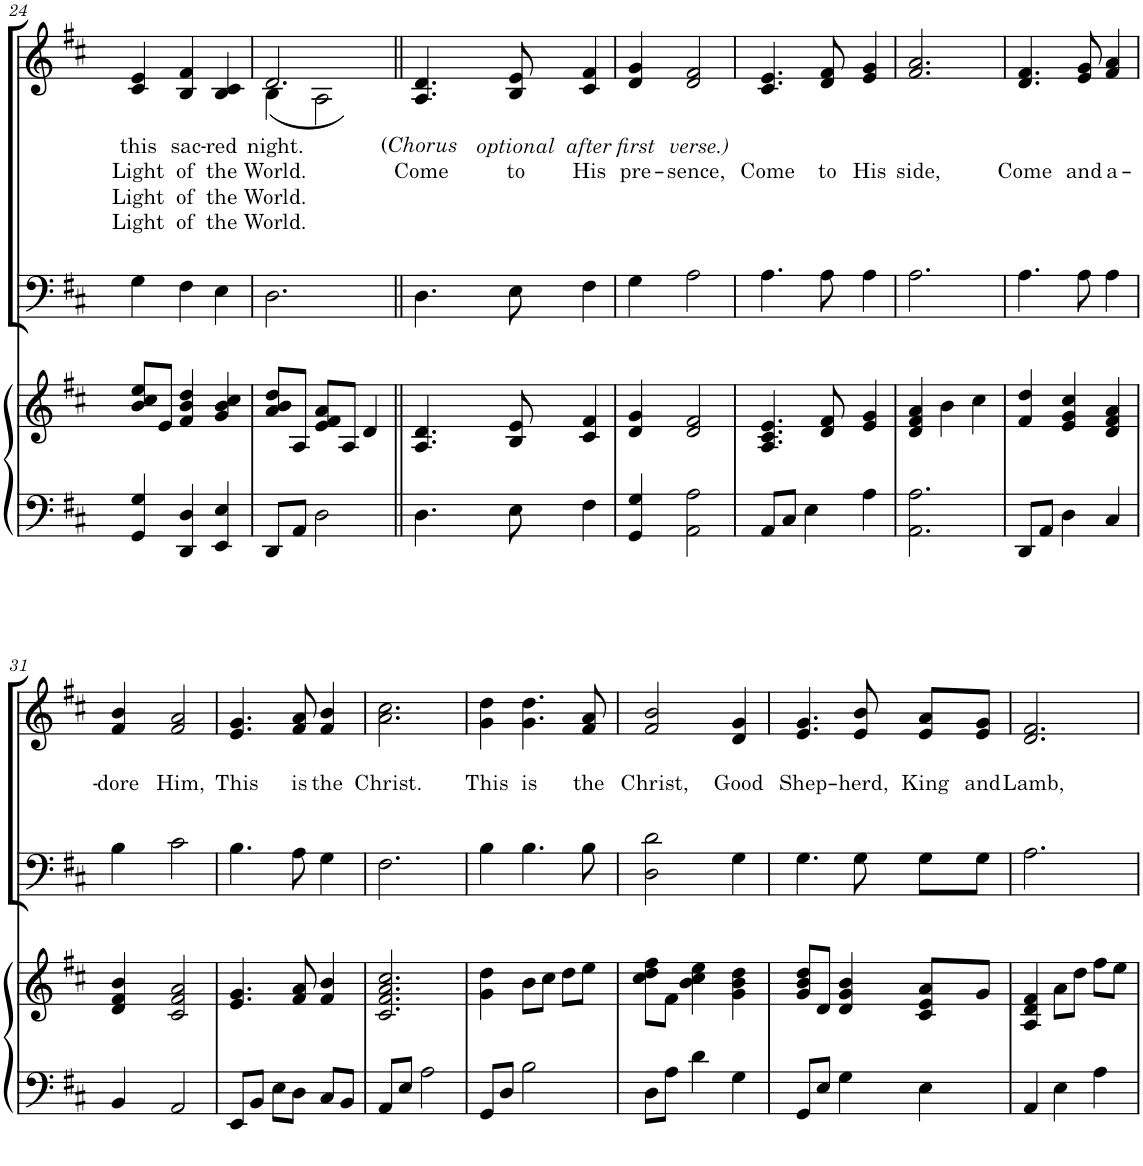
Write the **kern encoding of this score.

**kern	**kern	**kern	**kern	**text	**text	**text	**text
*part3	*part3	*part2	*part1	*part1	*part1	*part1	*part1
*staff4	*staff3	*staff2	*staff1	*staff1	*staff1	*staff1	*staff1
*I"Piano	*	*I"T B	*I"S A	*	*	*	*
*I'Pno	*	*	*	*	*	*	*
!!LO:PB:g=z
*clefF4	*clefG2	*clefF4	*clefG2	*	*	*	*
*k[f#c#]	*k[f#c#]	*k[f#c#]	*k[f#c#]	*	*	*	*
*M3/4	*M3/4	*M3/4	*M3/4	*	*	*	*
=24	=24	=24	=24	=24	=24	=24	=24
!	!	!	!	!LO:LY:b	!LO:LY:b	!LO:LY:b	!LO:LY:b
4GG/ 4G/	8b/ 8cc#/ 8ee/L	4G\	4c#/ 4e/	this	Light	Light	Light
.	8e/J	.	.	.	.	.	.
!	!	!	!	!LO:LY:b	!LO:LY:b	!LO:LY:b	!LO:LY:b
4DD/ 4D/	4f#/ 4b/ 4dd/	4F#\	4B/ 4f#/	sac-	of	of	of
!	!	!	!	!LO:LY:b	!LO:LY:b	!LO:LY:b	!LO:LY:b
4EE/ 4E/	4g/ 4b/ 4cc#/	4E\	4B/ 4c#/	-red	the	the	the
=25	=25	=25	=25	=25	=25	=25	=25
!	!	!	!	!LO:LY:b	!LO:LY:b	!LO:LY:b	!LO:LY:b
*	*	*	*^	*	*	*	*
8DD/L	8a/ 8b/ 8dd/L	2.D\	2.d/	(4B\	night.	World.	World.	World.
8AA/J	8A/J	.	.	.	.	.	.	.
2D\	8e/ 8f#/ 8a/L	.	.	2A\)	.	.	.	.
.	8A/J	.	.	.	.	.	.	.
.	4d/	.	.	.	.	.	.	.
*	*	*	*v	*v	*	*	*	*
=26||	=26||	=26||	=26||	=26||	=26||	=26||	=26||
!	!	!	!	!LO:LY:b	!LO:LY:b	!	!
4.D\	4.A/ 4.d/	4.D\	4.A/ 4.d/	( Chorus	Come	.	.
!	!	!	!	!LO:LY:b	!LO:LY:b	!	!
8E\	8B/ 8e/	8E\	8B/ 8e/	optional	to	.	.
!	!	!	!	!LO:LY:b	!LO:LY:b	!	!
4F#\	4c#/ 4f#/	4F#\	4c#/ 4f#/	after	His	.	.
=27	=27	=27	=27	=27	=27	=27	=27
!	!	!	!	!LO:LY:b	!LO:LY:b	!	!
4GG/ 4G/	4d/ 4g/	4G\	4d/ 4g/	first	pre-	.	.
!	!	!	!	!LO:LY:b	!LO:LY:b	!	!
2AA\ 2A\	2d/ 2f#/	2A\	2d/ 2f#/	verse.)	-sence,	.	.
=28	=28	=28	=28	=28	=28	=28	=28
!	!	!	!	!	!LO:LY:b	!	!
8AA/L	4.A/ 4.c#/ 4.e/	4.A\	4.c#/ 4.e/	.	Come	.	.
8C#/J	.	.	.	.	.	.	.
4E\	.	.	.	.	.	.	.
!	!	!	!	!	!LO:LY:b	!	!
.	8d/ 8f#/	8A\	8d/ 8f#/	.	to	.	.
!	!	!	!	!	!LO:LY:b	!	!
4A\	4e/ 4g/	4A\	4e/ 4g/	.	His	.	.
=29	=29	=29	=29	=29	=29	=29	=29
!	!	!	!	!	!LO:LY:b	!	!
2.AA\ 2.A\	4d/ 4f#/ 4a/	2.A\	2.f#/ 2.a/	.	side,	.	.
.	4b\	.	.	.	.	.	.
.	4cc#\	.	.	.	.	.	.
=30	=30	=30	=30	=30	=30	=30	=30
!	!	!	!	!	!LO:LY:b	!	!
8DD/L	4f#/ 4dd/	4.A\	4.d/ 4.f#/	.	Come	.	.
8AA/J	.	.	.	.	.	.	.
4D\	4e/ 4g/ 4cc#/	.	.	.	.	.	.
!	!	!	!	!	!LO:LY:b	!	!
.	.	8A\	8e/ 8g/	.	and	.	.
!	!	!	!	!	!LO:LY:b	!	!
4C#/	4d/ 4f#/ 4a/	4A\	4f#/ 4a/	.	a-	.	.
!!LO:LB:g=z
=31	=31	=31	=31	=31	=31	=31	=31
!	!	!	!	!	!LO:LY:b	!	!
4BB/	4d/ 4f#/ 4b/	4B\	4f#/ 4b/	.	-dore	.	.
!	!	!	!	!	!LO:LY:b	!	!
2AA/	2c#/ 2f#/ 2a/	2c#\	2f#/ 2a/	.	Him,	.	.
=32	=32	=32	=32	=32	=32	=32	=32
!	!	!	!	!	!LO:LY:b	!	!
8EE/L	4.e/ 4.g/	4.B\	4.e/ 4.g/	.	This	.	.
8BB/J	.	.	.	.	.	.	.
8E\L	.	.	.	.	.	.	.
!	!	!	!	!	!LO:LY:b	!	!
8D\J	8f#/ 8a/	8A\	8f#/ 8a/	.	is	.	.
!	!	!	!	!	!LO:LY:b	!	!
8C#/L	4f#/ 4b/	4G\	4f#/ 4b/	.	the	.	.
8BB/J	.	.	.	.	.	.	.
=33	=33	=33	=33	=33	=33	=33	=33
!	!	!	!	!	!LO:LY:b	!	!
8AA/L	2.c#/ 2.f#/ 2.a/ 2.cc#/	2.F#\	2.a\ 2.cc#\	.	Christ.	.	.
8E/J	.	.	.	.	.	.	.
2A\	.	.	.	.	.	.	.
=34	=34	=34	=34	=34	=34	=34	=34
!	!	!	!	!	!LO:LY:b	!	!
8GG/L	4g\ 4dd\	4B\	4g\ 4dd\	.	This	.	.
8D/J	.	.	.	.	.	.	.
!	!	!	!	!	!LO:LY:b	!	!
2B\	8b\L	4.B\	4.g\ 4.dd\	.	is	.	.
.	8cc#\J	.	.	.	.	.	.
.	8dd\L	.	.	.	.	.	.
!	!	!	!	!	!LO:LY:b	!	!
.	8ee\J	8B\	8f#/ 8a/	.	the	.	.
=35	=35	=35	=35	=35	=35	=35	=35
!	!	!	!	!	!LO:LY:b	!	!
8D\L	8cc#\ 8dd\ 8ff#\L	2D\ 2d\	2f#/ 2b/	.	Christ,	.	.
8A\J	8f#\J	.	.	.	.	.	.
4d\	4b\ 4cc#\ 4ee\	.	.	.	.	.	.
!	!	!	!	!	!LO:LY:b	!	!
4G\	4g\ 4b\ 4dd\	4G\	4d/ 4g/	.	Good	.	.
=36	=36	=36	=36	=36	=36	=36	=36
!	!	!	!	!	!LO:LY:b	!	!
8GG/L	8g/ 8b/ 8dd/L	4.G\	4.e/ 4.g/	.	Shep-	.	.
8E/J	8d/J	.	.	.	.	.	.
4G\	4d/ 4g/ 4b/	.	.	.	.	.	.
!	!	!	!	!	!LO:LY:b	!	!
.	.	8G\	8e/ 8b/	.	-herd,	.	.
!	!	!	!	!	!LO:LY:b	!	!
4E\	8c#/ 8e/ 8a/L	8G\L	8e/ 8a/L	.	King	.	.
!	!	!	!	!	!LO:LY:b	!	!
.	8g/J	8G\J	8e/ 8g/J	.	and	.	.
=37	=37	=37	=37	=37	=37	=37	=37
!	!	!	!	!	!LO:LY:b	!	!
4AA/	4A/ 4d/ 4f#/	2.A\	2.d/ 2.f#/	.	Lamb,	.	.
4E\	8a\L	.	.	.	.	.	.
.	8dd\J	.	.	.	.	.	.
4A\	8ff#\L	.	.	.	.	.	.
.	8ee\J	.	.	.	.	.	.
=	=	=	=	=	=	=	=
*-	*-	*-	*-	*-	*-	*-	*-
